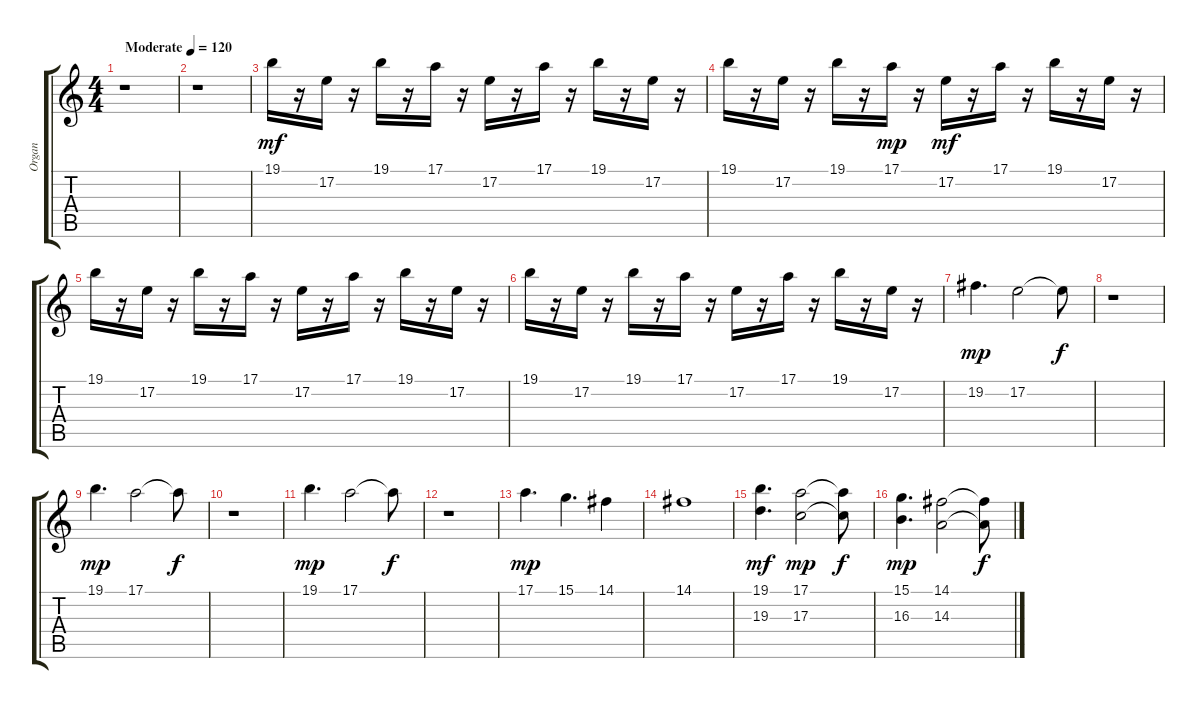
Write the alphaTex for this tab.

\track ("Organ" "Organ") {instrument drawbarorgan}
\staff {score tabs}
\tuning (E4 B3 G3 D3 A2 E2) {hide}
\ts (4 4)
\tempo (120 "Moderate")
\clef g2
\ks c
r.1{dy mf instrument drawbarorgan} |
r.1 |
19.1.16 r.16 17.2.16 r.16 19.1.16 r.16 17.1.16 r.16 17.2.16 r.16 17.1.16 r.16 19.1.16 r.16 17.2.16 r.16 |
19.1.16 r.16 17.2.16 r.16 19.1.16 r.16 17.1.16{dy mp} r.16 17.2.16{dy mf} r.16 17.1.16 r.16 19.1.16 r.16 17.2.16 r.16 |
19.1.16 r.16 17.2.16 r.16 19.1.16 r.16 17.1.16 r.16 17.2.16 r.16 17.1.16 r.16 19.1.16 r.16 17.2.16 r.16 |
19.1.16 r.16 17.2.16 r.16 19.1.16 r.16 17.1.16 r.16 17.2.16 r.16 17.1.16 r.16 19.1.16 r.16 17.2.16 r.16 |
19.2.4{d dy mp} 17.2.2 17.2{t}.8{dy f} |
r.1 |
19.1.4{d dy mp} 17.1.2 17.1{t}.8{dy f} |
r.1 |
19.1.4{d dy mp} 17.1.2 17.1{t}.8{dy f} |
r.1 |
17.1.4{d dy mp} 15.1.4{d} 14.1.4 |
14.1.1 |
(19.1 19.3).4{d dy mf} (17.1 17.3).2{dy mp} (17.1{t} 17.3{t}).8{dy f} |
(15.1 16.3).4{d dy mp} (14.1 14.3).2 (14.1{t} 14.3{t}).8{dy f}
